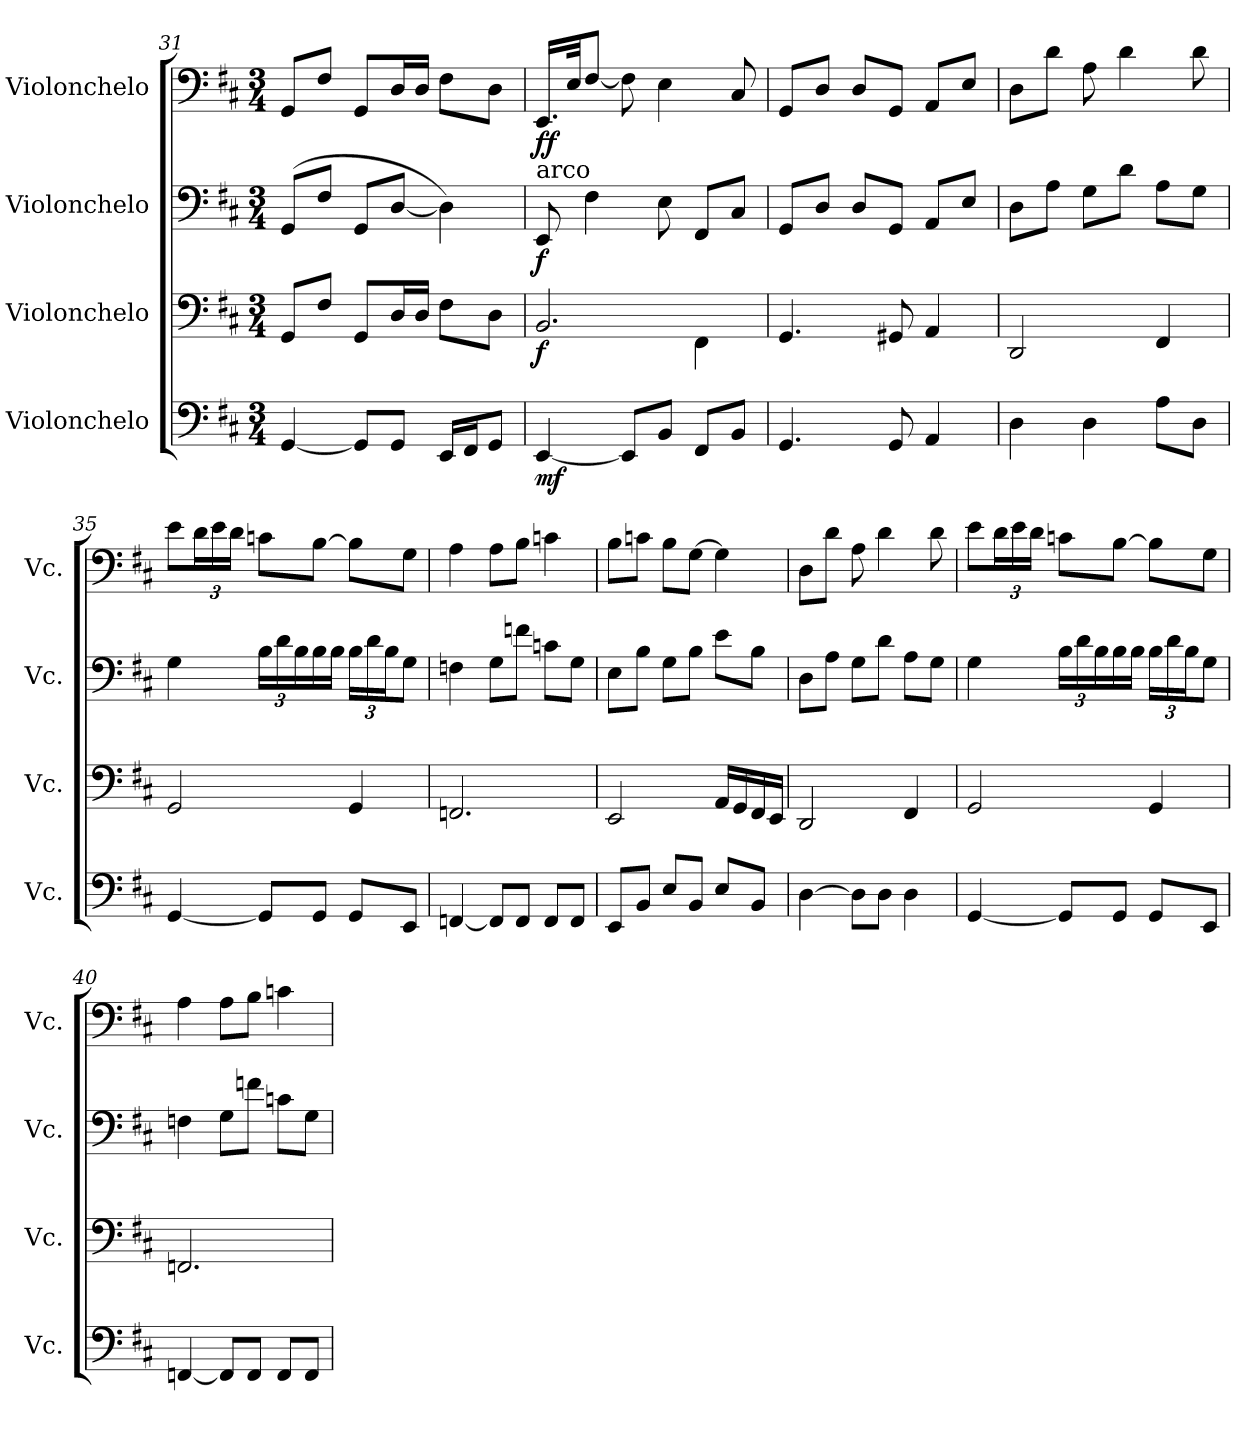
**kern	**dynam	**kern	**dynam	**kern	**dynam	**kern	**dynam
*part4	*part4	*part3	*part3	*part2	*part2	*part1	*part1
*staff4	*staff4	*staff3	*staff3	*staff2	*staff2	*staff1	*staff1
*I"Violonchelo	*	*I"Violonchelo	*	*I"Violonchelo	*	*I"Violonchelo	*
*I'Vc.	*	*I'Vc.	*	*I'Vc.	*	*I'Vc.	*
*clefF4	*	*clefF4	*	*clefF4	*	*clefF4	*
*k[f#c#]	*	*k[f#c#]	*	*k[f#c#]	*	*k[f#c#]	*
*M3/4	*	*M3/4	*	*M3/4	*	*M3/4	*
=31	=31	=31	=31	=31	=31	=31	=31
[4GG/	.	8GG/L	.	(8GG/L	.	8GG/L	.
.	.	8F#/J	.	8F#/J	.	8F#/J	.
8GG/L]	.	8GG/L	.	8GG/L	.	8GG/L	.
8GG/J	.	16D/L	.	[8D/J	.	16D/L	.
.	.	16D/JJ	.	.	.	16D/JJ	.
16EE/LL	.	8F#\L	.	4D\])	.	8F#\L	.
16FF#/J	.	.	.	.	.	.	.
8GG/J	.	8D\J	.	.	.	8D\J	.
=32	=32	=32	=32	=32	=32	=32	=32
*	*	*^	*	*	*	*	*
!	!	!	!	!	!LO:TX:a:t=arco	!	!	!
!	!LO:DY:b	!	!	!LO:DY:b	!	!LO:DY:b	!	!LO:DY:b
[4EE/	mf	2.BB/	2ryy	f	8EE/	f	16.EE/LL	ff
.	.	.	.	.	.	.	32E/JK	.
.	.	.	.	.	4F#\	.	[8F#/J	.
8EE/L]	.	.	.	.	.	.	8F#\]	.
8BB/J	.	.	.	.	8E\	.	4E\	.
8FF#/L	.	.	4FF#\	.	8FF#/L	.	.	.
8BB/J	.	.	.	.	8C#/J	.	8C#/	.
*	*	*v	*v	*	*	*	*	*
!!LO:PB:g=z
=33	=33	=33	=33	=33	=33	=33	=33
4.GG/	.	4.GG/	.	8GG/L	.	8GG/L	.
.	.	.	.	8D/J	.	8D/J	.
.	.	.	.	8D/L	.	8D/L	.
8GG/	.	8GG#X/	.	8GG/J	.	8GG/J	.
4AA/	.	4AA/	.	8AA/L	.	8AA/L	.
.	.	.	.	8E/J	.	8E/J	.
=34	=34	=34	=34	=34	=34	=34	=34
4D\	.	2DD/	.	8D\L	.	8D\L	.
.	.	.	.	8A\J	.	8d\J	.
4D\	.	.	.	8G\L	.	8A\	.
.	.	.	.	8d\J	.	4d\	.
8A\L	.	4FF#/	.	8A\L	.	.	.
8D\J	.	.	.	8G\J	.	8d\	.
=35	=35	=35	=35	=35	=35	=35	=35
[4GG/	.	2GG/	.	4G\	.	8e\L	.
*	*	*	*	*	*	*Xbrackettup	*
.	.	.	.	.	.	24d\L	.
.	.	.	.	.	.	24e\	.
.	.	.	.	.	.	24d\JJ	.
*	*	*	*	*Xbrackettup	*	*	*
8GG/L]	.	.	.	24B\LL	.	8cn\L	.
.	.	.	.	24d\	.	.	.
.	.	.	.	24B\	.	.	.
8GG/J	.	.	.	16B\	.	[8B\J	.
.	.	.	.	16B\JJ	.	.	.
8GG/L	.	4GG/	.	24B\LL	.	8B\L]	.
.	.	.	.	24d\	.	.	.
.	.	.	.	24B\J	.	.	.
8EE/J	.	.	.	8G\J	.	8G\J	.
=36	=36	=36	=36	=36	=36	=36	=36
[4FFn/	.	2.FFn/	.	4Fn\	.	4A\	.
8FF/L]	.	.	.	8G\L	.	8A\L	.
8FF/J	.	.	.	8fn\J	.	8B\J	.
8FF/L	.	.	.	8cn\L	.	4cn\	.
8FF/J	.	.	.	8G\J	.	.	.
=37	=37	=37	=37	=37	=37	=37	=37
8EE/L	.	2EE/	.	8E\L	.	8B\L	.
8BB/J	.	.	.	8B\J	.	8cn\J	.
8E/L	.	.	.	8G\L	.	8B\L	.
8BB/J	.	.	.	8B\J	.	[8G\J	.
8E/L	.	16AA/LL	.	8e\L	.	4G\]	.
.	.	16GG/	.	.	.	.	.
8BB/J	.	16FF#/	.	8B\J	.	.	.
.	.	16EE/JJ	.	.	.	.	.
=38	=38	=38	=38	=38	=38	=38	=38
[4D\	.	2DD/	.	8D\L	.	8D\L	.
.	.	.	.	8A\J	.	8d\J	.
8D\L]	.	.	.	8G\L	.	8A\	.
8D\J	.	.	.	8d\J	.	4d\	.
4D\	.	4FF#/	.	8A\L	.	.	.
.	.	.	.	8G\J	.	8d\	.
!!LO:LB:g=z
=39	=39	=39	=39	=39	=39	=39	=39
[4GG/	.	2GG/	.	4G\	.	8e\L	.
.	.	.	.	.	.	24d\L	.
.	.	.	.	.	.	24e\	.
.	.	.	.	.	.	24d\JJ	.
8GG/L]	.	.	.	24B\LL	.	8cn\L	.
.	.	.	.	24d\	.	.	.
.	.	.	.	24B\	.	.	.
8GG/J	.	.	.	16B\	.	[8B\J	.
.	.	.	.	16B\JJ	.	.	.
8GG/L	.	4GG/	.	24B\LL	.	8B\L]	.
.	.	.	.	24d\	.	.	.
.	.	.	.	24B\J	.	.	.
8EE/J	.	.	.	8G\J	.	8G\J	.
=40	=40	=40	=40	=40	=40	=40	=40
[4FFn/	.	2.FFn/	.	4Fn\	.	4A\	.
8FF/L]	.	.	.	8G\L	.	8A\L	.
8FF/J	.	.	.	8fn\J	.	8B\J	.
8FF/L	.	.	.	8cn\L	.	4cn\	.
8FF/J	.	.	.	8G\J	.	.	.
=	=	=	=	=	=	=	=
*-	*-	*-	*-	*-	*-	*-	*-
